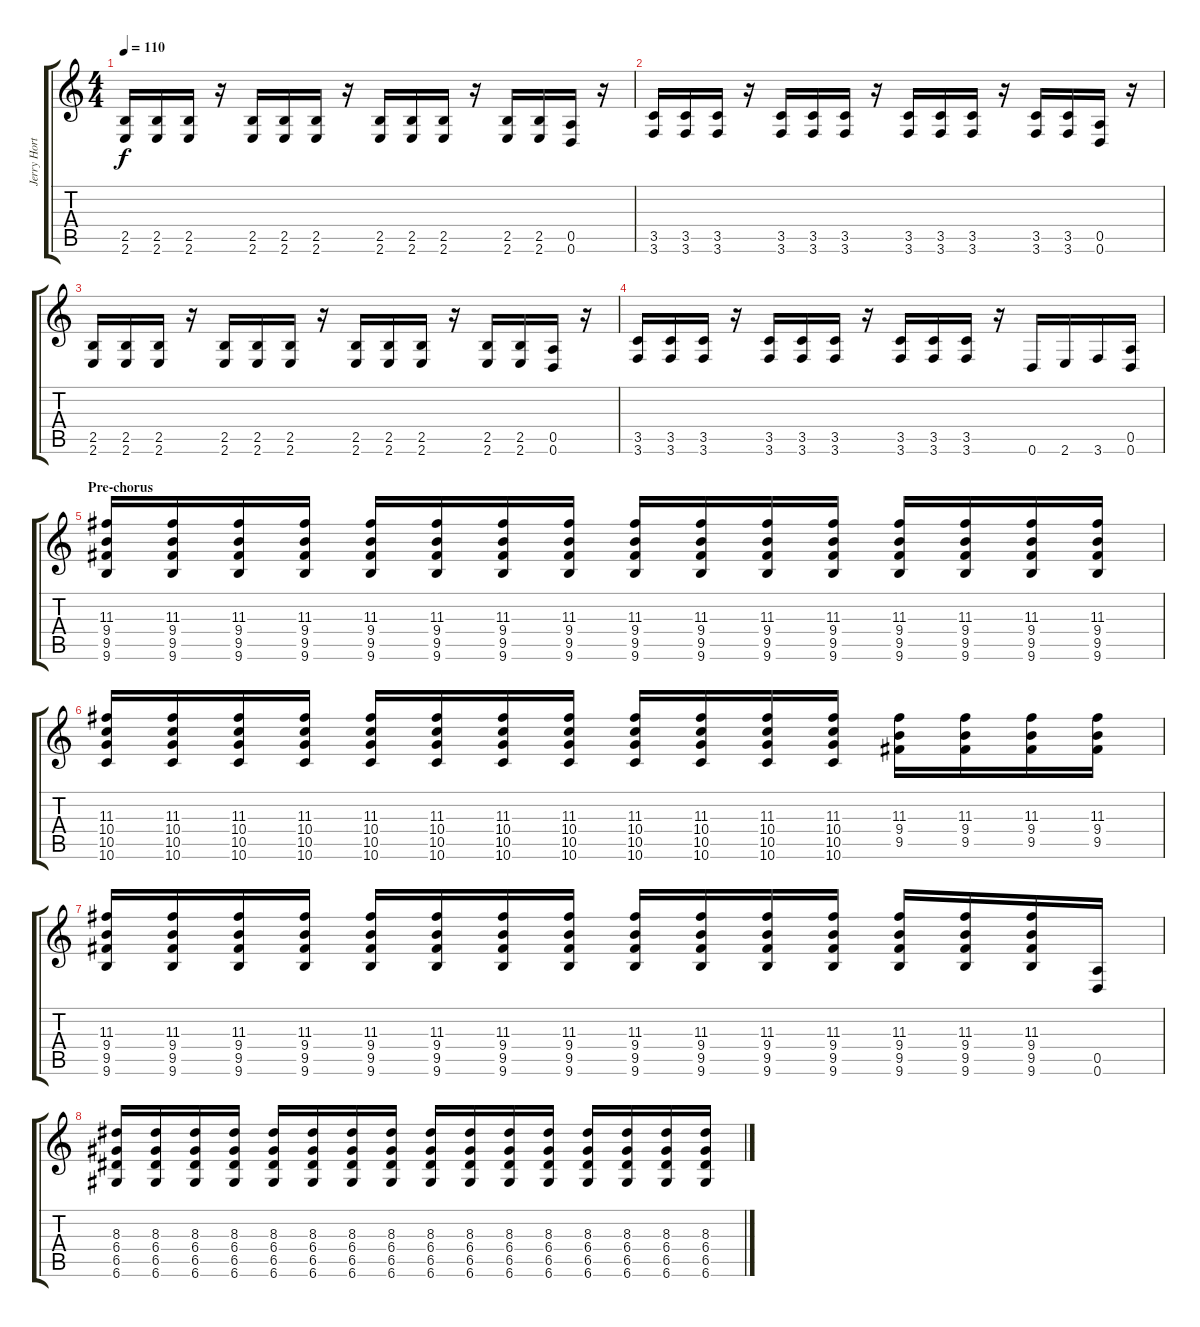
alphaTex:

\track ("Jerry Horton" "Jerry Hort") {instrument distortionguitar}
\staff {score tabs}
\tuning (E4 B3 G3 D3 A2 D2) {hide}
\ts (4 4)
\tempo 110
\clef g2
\ks c
(2.5 2.6).16{dy f} (2.5 2.6).16 (2.5 2.6).16 r.16 (2.5 2.6).16 (2.5 2.6).16 (2.5 2.6).16 r.16 (2.5 2.6).16 (2.5 2.6).16 (2.5 2.6).16 r.16 (2.5 2.6).16 (2.5 2.6).16 (0.5 0.6).16 r.16 |
(3.5 3.6).16 (3.5 3.6).16 (3.5 3.6).16 r.16 (3.5 3.6).16 (3.5 3.6).16 (3.5 3.6).16 r.16 (3.5 3.6).16 (3.5 3.6).16 (3.5 3.6).16 r.16 (3.5 3.6).16 (3.5 3.6).16 (0.5 0.6).16 r.16 |
(2.5 2.6).16 (2.5 2.6).16 (2.5 2.6).16 r.16 (2.5 2.6).16 (2.5 2.6).16 (2.5 2.6).16 r.16 (2.5 2.6).16 (2.5 2.6).16 (2.5 2.6).16 r.16 (2.5 2.6).16 (2.5 2.6).16 (0.5 0.6).16 r.16 |
(3.5 3.6).16 (3.5 3.6).16 (3.5 3.6).16 r.16 (3.5 3.6).16 (3.5 3.6).16 (3.5 3.6).16 r.16 (3.5 3.6).16 (3.5 3.6).16 (3.5 3.6).16 r.16 0.6.16 2.6.16 3.6.16 (0.5 0.6).16 |
\section ("" "Pre-chorus")
(11.3 9.4 9.5 9.6).16 (11.3 9.4 9.5 9.6).16 (11.3 9.4 9.5 9.6).16 (11.3 9.4 9.5 9.6).16 (11.3 9.4 9.5 9.6).16 (11.3 9.4 9.5 9.6).16 (11.3 9.4 9.5 9.6).16 (11.3 9.4 9.5 9.6).16 (11.3 9.4 9.5 9.6).16 (11.3 9.4 9.5 9.6).16 (11.3 9.4 9.5 9.6).16 (11.3 9.4 9.5 9.6).16 (11.3 9.4 9.5 9.6).16 (11.3 9.4 9.5 9.6).16 (11.3 9.4 9.5 9.6).16 (11.3 9.4 9.5 9.6).16 |
(11.3 10.4 10.5 10.6).16 (11.3 10.4 10.5 10.6).16 (11.3 10.4 10.5 10.6).16 (11.3 10.4 10.5 10.6).16 (11.3 10.4 10.5 10.6).16 (11.3 10.4 10.5 10.6).16 (11.3 10.4 10.5 10.6).16 (11.3 10.4 10.5 10.6).16 (11.3 10.4 10.5 10.6).16 (11.3 10.4 10.5 10.6).16 (11.3 10.4 10.5 10.6).16 (11.3 10.4 10.5 10.6).16 (11.3 9.4 9.5).16 (11.3 9.4 9.5).16 (11.3 9.4 9.5).16 (11.3 9.4 9.5).16 |
(11.3 9.4 9.5 9.6).16 (11.3 9.4 9.5 9.6).16 (11.3 9.4 9.5 9.6).16 (11.3 9.4 9.5 9.6).16 (11.3 9.4 9.5 9.6).16 (11.3 9.4 9.5 9.6).16 (11.3 9.4 9.5 9.6).16 (11.3 9.4 9.5 9.6).16 (11.3 9.4 9.5 9.6).16 (11.3 9.4 9.5 9.6).16 (11.3 9.4 9.5 9.6).16 (11.3 9.4 9.5 9.6).16 (11.3 9.4 9.5 9.6).16 (11.3 9.4 9.5 9.6).16 (11.3 9.4 9.5 9.6).16 (0.5 0.6).16 |
(8.3 6.4 6.5 6.6).16 (8.3 6.4 6.5 6.6).16 (8.3 6.4 6.5 6.6).16 (8.3 6.4 6.5 6.6).16 (8.3 6.4 6.5 6.6).16 (8.3 6.4 6.5 6.6).16 (8.3 6.4 6.5 6.6).16 (8.3 6.4 6.5 6.6).16 (8.3 6.4 6.5 6.6).16 (8.3 6.4 6.5 6.6).16 (8.3 6.4 6.5 6.6).16 (8.3 6.4 6.5 6.6).16 (8.3 6.4 6.5 6.6).16 (8.3 6.4 6.5 6.6).16 (8.3 6.4 6.5 6.6).16 (8.3 6.4 6.5 6.6).16
